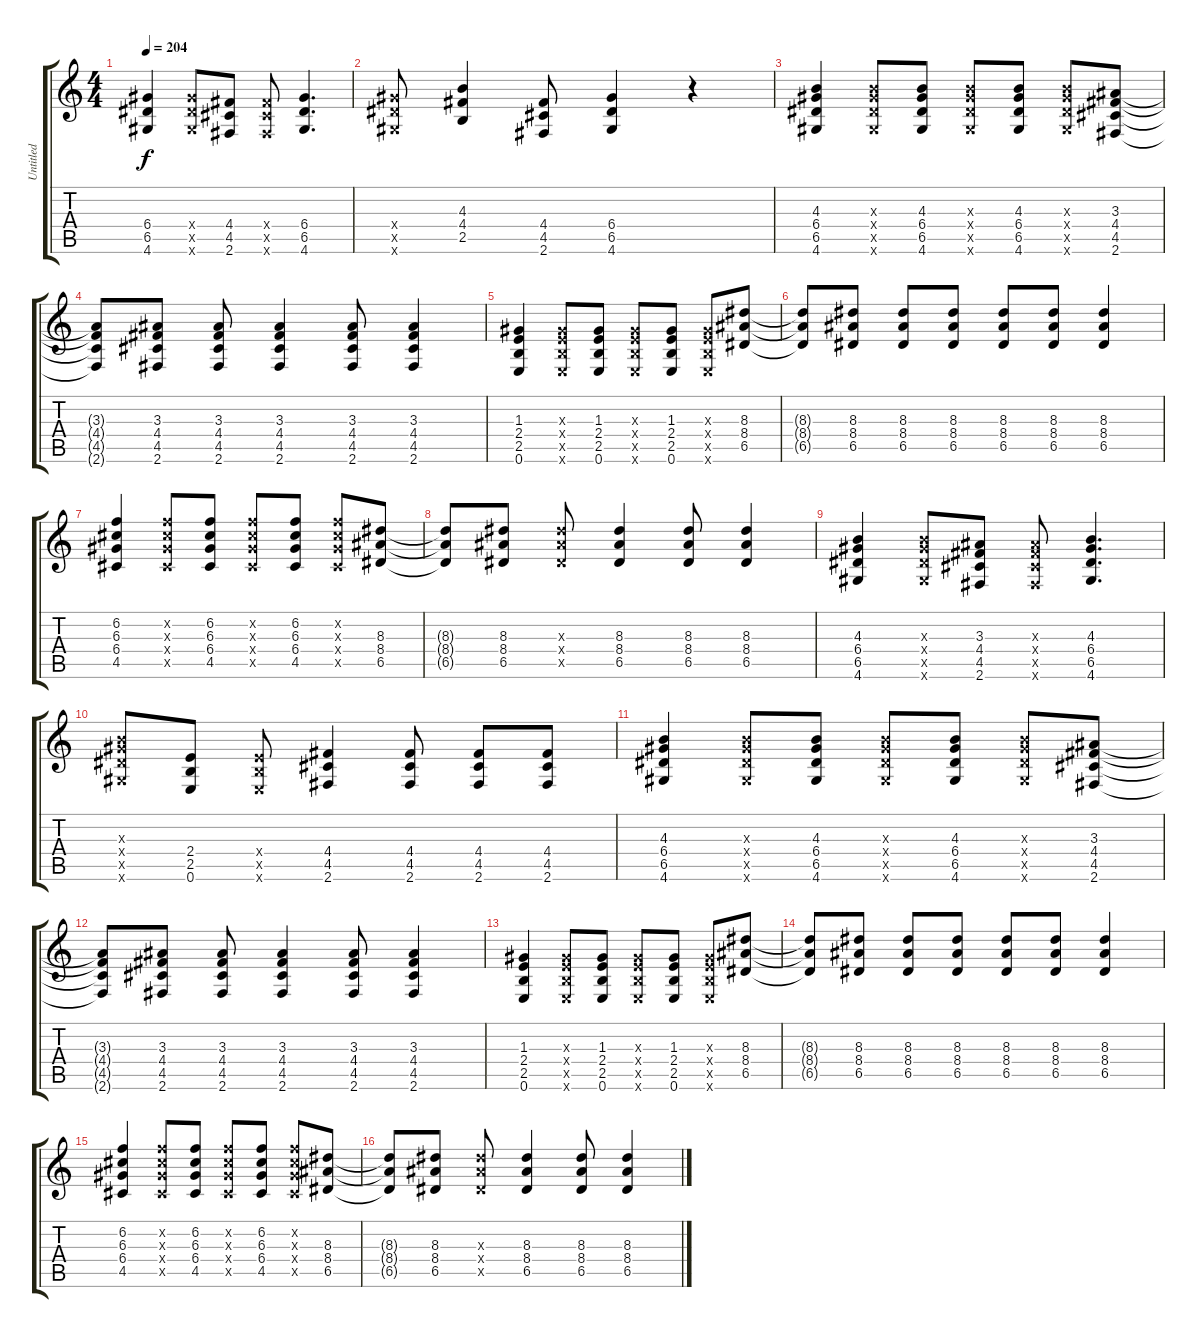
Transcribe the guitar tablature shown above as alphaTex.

\track ("Untitled" "Untitled") {instrument acousticguitarsteel}
\staff {score tabs}
\tuning (E4 B3 G3 D3 A2 E2) {hide}
\ts (4 4)
\tempo 204
\clef g2
\ks c
(6.4 6.5 4.6).4{dy f} (6.4{x} 6.5{x} 4.6{x}).8 (4.4 4.5 2.6).8 (4.4{x} 4.5{x} 2.6{x}).8 (6.4 6.5 4.6).4{d} |
(6.4{x} 6.5{x} 4.6{x}).8 (4.3 4.4 2.5).4 (4.4 4.5 2.6).8 (6.4 6.5 4.6).4 r.4 |
(4.3 6.4 6.5 4.6).4 (4.3{x} 6.4{x} 6.5{x} 4.6{x}).8 (4.3 6.4 6.5 4.6).8 (4.3{x} 6.4{x} 6.5{x} 4.6{x}).8 (4.3 6.4 6.5 4.6).8 (4.3{x} 6.4{x} 6.5{x} 4.6{x}).8 (3.3 4.4 4.5 2.6).8 |
(3.3{t} 4.4{t} 4.5{t} 2.6{t}).8 (3.3 4.4 4.5 2.6).8 (3.3 4.4 4.5 2.6).8 (3.3 4.4 4.5 2.6).4 (3.3 4.4 4.5 2.6).8 (3.3 4.4 4.5 2.6).4 |
(1.3 2.4 2.5 0.6).4 (1.3{x} 2.4{x} 2.5{x} 0.6{x}).8 (1.3 2.4 2.5 0.6).8 (1.3{x} 2.4{x} 2.5{x} 0.6{x}).8 (1.3 2.4 2.5 0.6).8 (1.3{x} 2.4{x} 2.5{x} 0.6{x}).8 (8.3 8.4 6.5).8 |
(8.3{t} 8.4{t} 6.5{t}).8 (8.3 8.4 6.5).8 (8.3 8.4 6.5).8 (8.3 8.4 6.5).8 (8.3 8.4 6.5).8 (8.3 8.4 6.5).8 (8.3 8.4 6.5).4 |
(6.2 6.3 6.4 4.5).4 (6.2{x} 6.3{x} 6.4{x} 4.5{x}).8 (6.2 6.3 6.4 4.5).8 (6.2{x} 6.3{x} 6.4{x} 4.5{x}).8 (6.2 6.3 6.4 4.5).8 (6.2{x} 6.3{x} 6.4{x} 4.5{x}).8 (8.3 8.4 6.5).8 |
(8.3{t} 8.4{t} 6.5{t}).8 (8.3 8.4 6.5).8 (8.3{x} 8.4{x} 6.5{x}).8 (8.3 8.4 6.5).4 (8.3 8.4 6.5).8 (8.3 8.4 6.5).4 |
(4.3 6.4 6.5 4.6).4 (4.3{x} 6.4{x} 6.5{x} 4.6{x}).8 (3.3 4.4 4.5 2.6).8 (3.3{x} 4.4{x} 4.5{x} 2.6{x}).8 (4.3 6.4 6.5 4.6).4{d} |
(4.3{x} 6.4{x} 6.5{x} 4.6{x}).8 (2.4 2.5 0.6).8 (2.4{x} 2.5{x} 0.6{x}).8 (4.4 4.5 2.6).4 (4.4 4.5 2.6).8 (4.4 4.5 2.6).8 (4.4 4.5 2.6).8 |
(4.3 6.4 6.5 4.6).4 (4.3{x} 6.4{x} 6.5{x} 4.6{x}).8 (4.3 6.4 6.5 4.6).8 (4.3{x} 6.4{x} 6.5{x} 4.6{x}).8 (4.3 6.4 6.5 4.6).8 (4.3{x} 6.4{x} 6.5{x} 4.6{x}).8 (3.3 4.4 4.5 2.6).8 |
(3.3{t} 4.4{t} 4.5{t} 2.6{t}).8 (3.3 4.4 4.5 2.6).8 (3.3 4.4 4.5 2.6).8 (3.3 4.4 4.5 2.6).4 (3.3 4.4 4.5 2.6).8 (3.3 4.4 4.5 2.6).4 |
(1.3 2.4 2.5 0.6).4 (1.3{x} 2.4{x} 2.5{x} 0.6{x}).8 (1.3 2.4 2.5 0.6).8 (1.3{x} 2.4{x} 2.5{x} 0.6{x}).8 (1.3 2.4 2.5 0.6).8 (1.3{x} 2.4{x} 2.5{x} 0.6{x}).8 (8.3 8.4 6.5).8 |
(8.3{t} 8.4{t} 6.5{t}).8 (8.3 8.4 6.5).8 (8.3 8.4 6.5).8 (8.3 8.4 6.5).8 (8.3 8.4 6.5).8 (8.3 8.4 6.5).8 (8.3 8.4 6.5).4 |
(6.2 6.3 6.4 4.5).4 (6.2{x} 6.3{x} 6.4{x} 4.5{x}).8 (6.2 6.3 6.4 4.5).8 (6.2{x} 6.3{x} 6.4{x} 4.5{x}).8 (6.2 6.3 6.4 4.5).8 (6.2{x} 6.3{x} 6.4{x} 4.5{x}).8 (8.3 8.4 6.5).8 |
(8.3{t} 8.4{t} 6.5{t}).8 (8.3 8.4 6.5).8 (8.3{x} 8.4{x} 6.5{x}).8 (8.3 8.4 6.5).4 (8.3 8.4 6.5).8 (8.3 8.4 6.5).4
